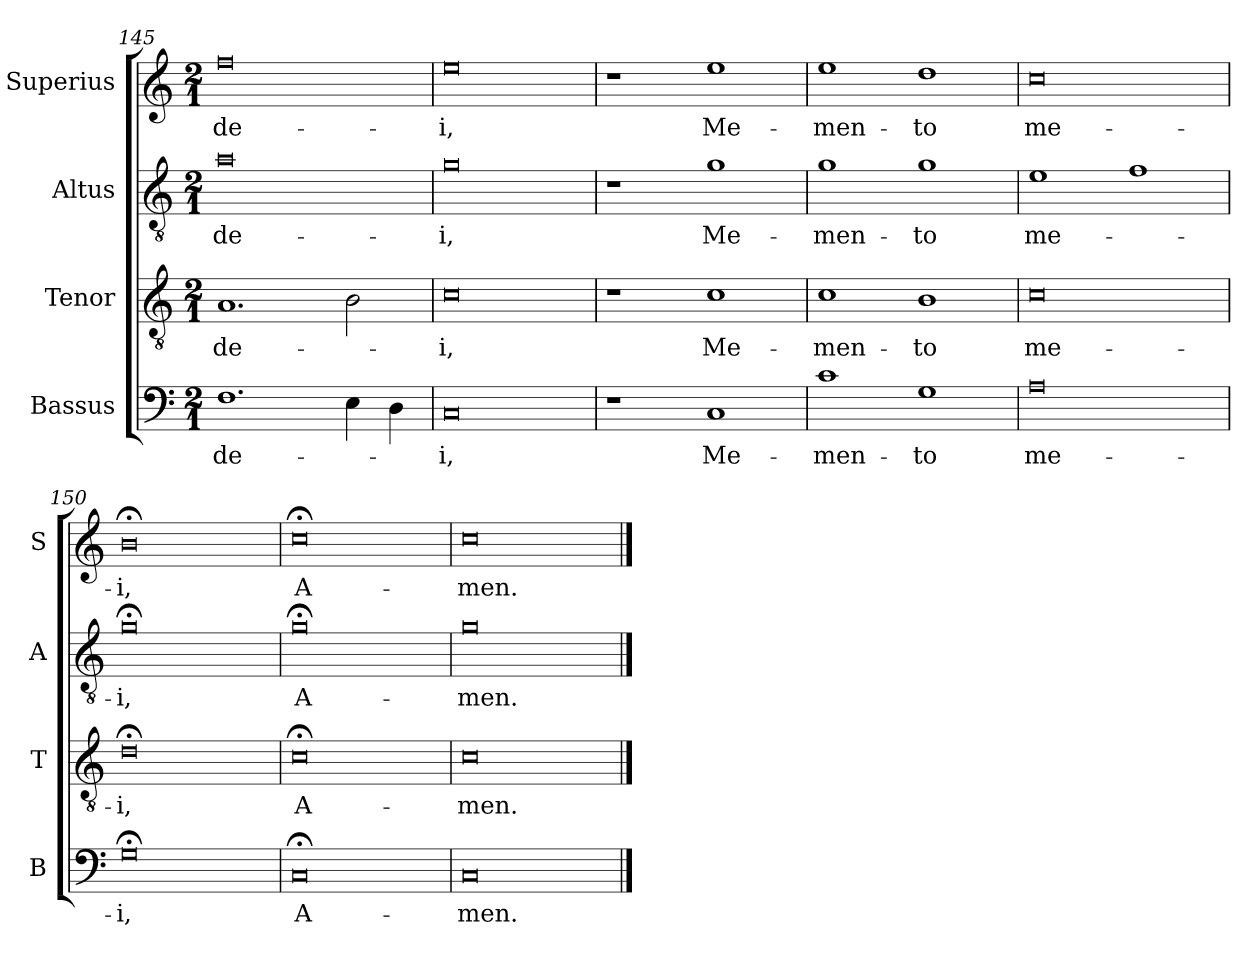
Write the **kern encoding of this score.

**kern	**text	**kern	**text	**kern	**text	**kern	**text
*part4	*part4	*part3	*part3	*part2	*part2	*part1	*part1
*staff4	*staff4	*staff3	*staff3	*staff2	*staff2	*staff1	*staff1
*I"Bassus	*	*I"Tenor	*	*I"Altus	*	*I"Superius	*
*I'B	*	*I'T	*	*I'A	*	*I'S	*
*clefF4	*	*clefGv2	*	*clefGv2	*	*clefG2	*
*k[]	*	*k[]	*	*k[]	*	*k[]	*
*M2/1	*	*M2/1	*	*M2/1	*	*M2/1	*
=145	=145	=145	=145	=145	=145	=145	=145
1.F	de-	1.A	de-	0a	de-	0ff	de-
4E\	.	2B\	.	.	.	.	.
4D\	.	.	.	.	.	.	.
=146	=146	=146	=146	=146	=146	=146	=146
0C	-i,	0c	-i,	0g	-i,	0ee	-i,
=147	=147	=147	=147	=147	=147	=147	=147
1r	.	1r	.	1r	.	1r	.
1C	Me-	1c	Me-	1g	Me-	1ee	Me-
=148	=148	=148	=148	=148	=148	=148	=148
1c	-men-	1c	-men-	1g	-men-	1ee	-men-
1G	-to	1B	-to	1g	-to	1dd	-to
=149	=149	=149	=149	=149	=149	=149	=149
0A	me-	0c	me-	1e	me-	0cc	me-
.	.	.	.	1f	.	.	.
=150	=150	=150	=150	=150	=150	=150	=150
0G;<	-i,	0d;<	-i,	0g;<	-i,	0b;<	-i,
=151	=151	=151	=151	=151	=151	=151	=151
0C;<	A-	0c;<	A-	0g;<	A-	0cc;<	A-
=152	=152	=152	=152	=152	=152	=152	=152
0C	-men.	0c	-men.	0g	-men.	0cc	-men.
==	==	==	==	==	==	==	==
*-	*-	*-	*-	*-	*-	*-	*-
